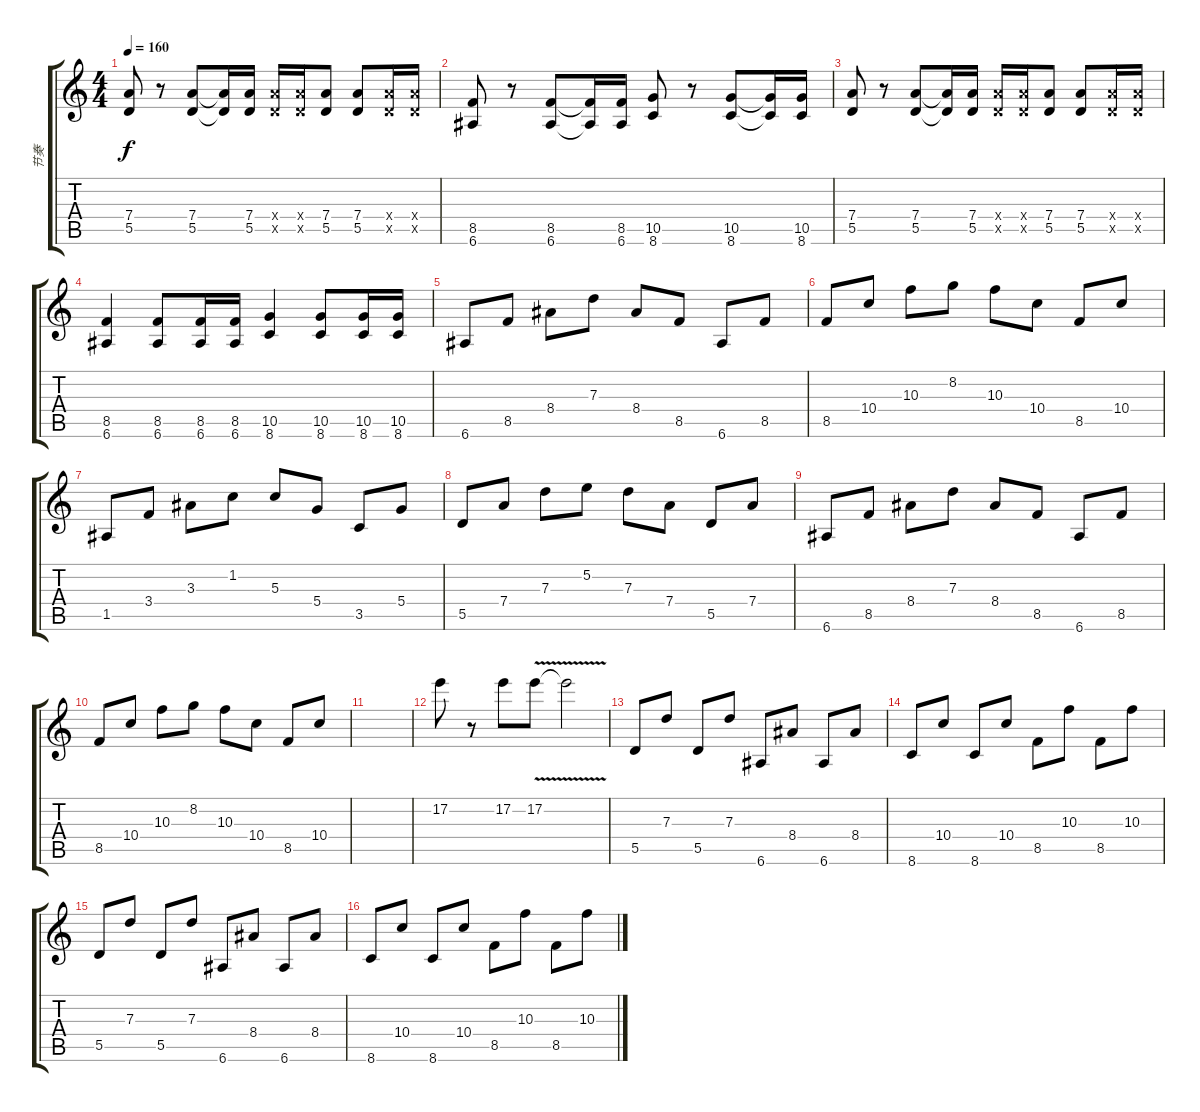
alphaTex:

\track ("节奏" "节奏") {instrument distortionguitar}
\staff {score tabs}
\tuning (E4 B3 G3 D3 A2 E2) {hide}
\ts (4 4)
\tempo 160
\clef g2
\ks c
(7.4 5.5).8{dy f} r.8 (7.4 5.5).8 (7.4{t} 5.5{t}).16 (7.4 5.5).16 (7.4{x} 5.5{x}).16 (7.4{x} 5.5{x}).16 (7.4 5.5).8 (7.4 5.5).8 (7.4{x} 5.5{x}).16 (7.4{x} 5.5{x}).16 |
(8.5 6.6).8 r.8 (8.5 6.6).8 (8.5{t} 6.6{t}).16 (8.5 6.6).16 (10.5 8.6).8 r.8 (10.5 8.6).8 (10.5{t} 8.6{t}).16 (10.5 8.6).16 |
(7.4 5.5).8 r.8 (7.4 5.5).8 (7.4{t} 5.5{t}).16 (7.4 5.5).16 (7.4{x} 5.5{x}).16 (7.4{x} 5.5{x}).16 (7.4 5.5).8 (7.4 5.5).8 (7.4{x} 5.5{x}).16 (7.4{x} 5.5{x}).16 |
(8.5 6.6).4 (8.5 6.6).8 (8.5 6.6).16 (8.5 6.6).16 (10.5 8.6).4 (10.5 8.6).8 (10.5 8.6).16 (10.5 8.6).16 |
6.6.8 8.5.8 8.4.8 7.3.8 8.4.8 8.5.8 6.6.8 8.5.8 |
8.5.8 10.4.8 10.3.8 8.2.8 10.3.8 10.4.8 8.5.8 10.4.8 |
1.5.8 3.4.8 3.3.8 1.2.8 5.3.8 5.4.8 3.5.8 5.4.8 |
5.5.8 7.4.8 7.3.8 5.2.8 7.3.8 7.4.8 5.5.8 7.4.8 |
6.6.8 8.5.8 8.4.8 7.3.8 8.4.8 8.5.8 6.6.8 8.5.8 |
8.5.8 10.4.8 10.3.8 8.2.8 10.3.8 10.4.8 8.5.8 10.4.8 |
|
17.2.8 r.8 17.2.8 17.2{v}.8 17.2{t}.2 |
5.5.8 7.3.8 5.5.8 7.3.8 6.6.8 8.4.8 6.6.8 8.4.8 |
8.6.8 10.4.8 8.6.8 10.4.8 8.5.8 10.3.8 8.5.8 10.3.8 |
5.5.8 7.3.8 5.5.8 7.3.8 6.6.8 8.4.8 6.6.8 8.4.8 |
8.6.8 10.4.8 8.6.8 10.4.8 8.5.8 10.3.8 8.5.8 10.3.8
